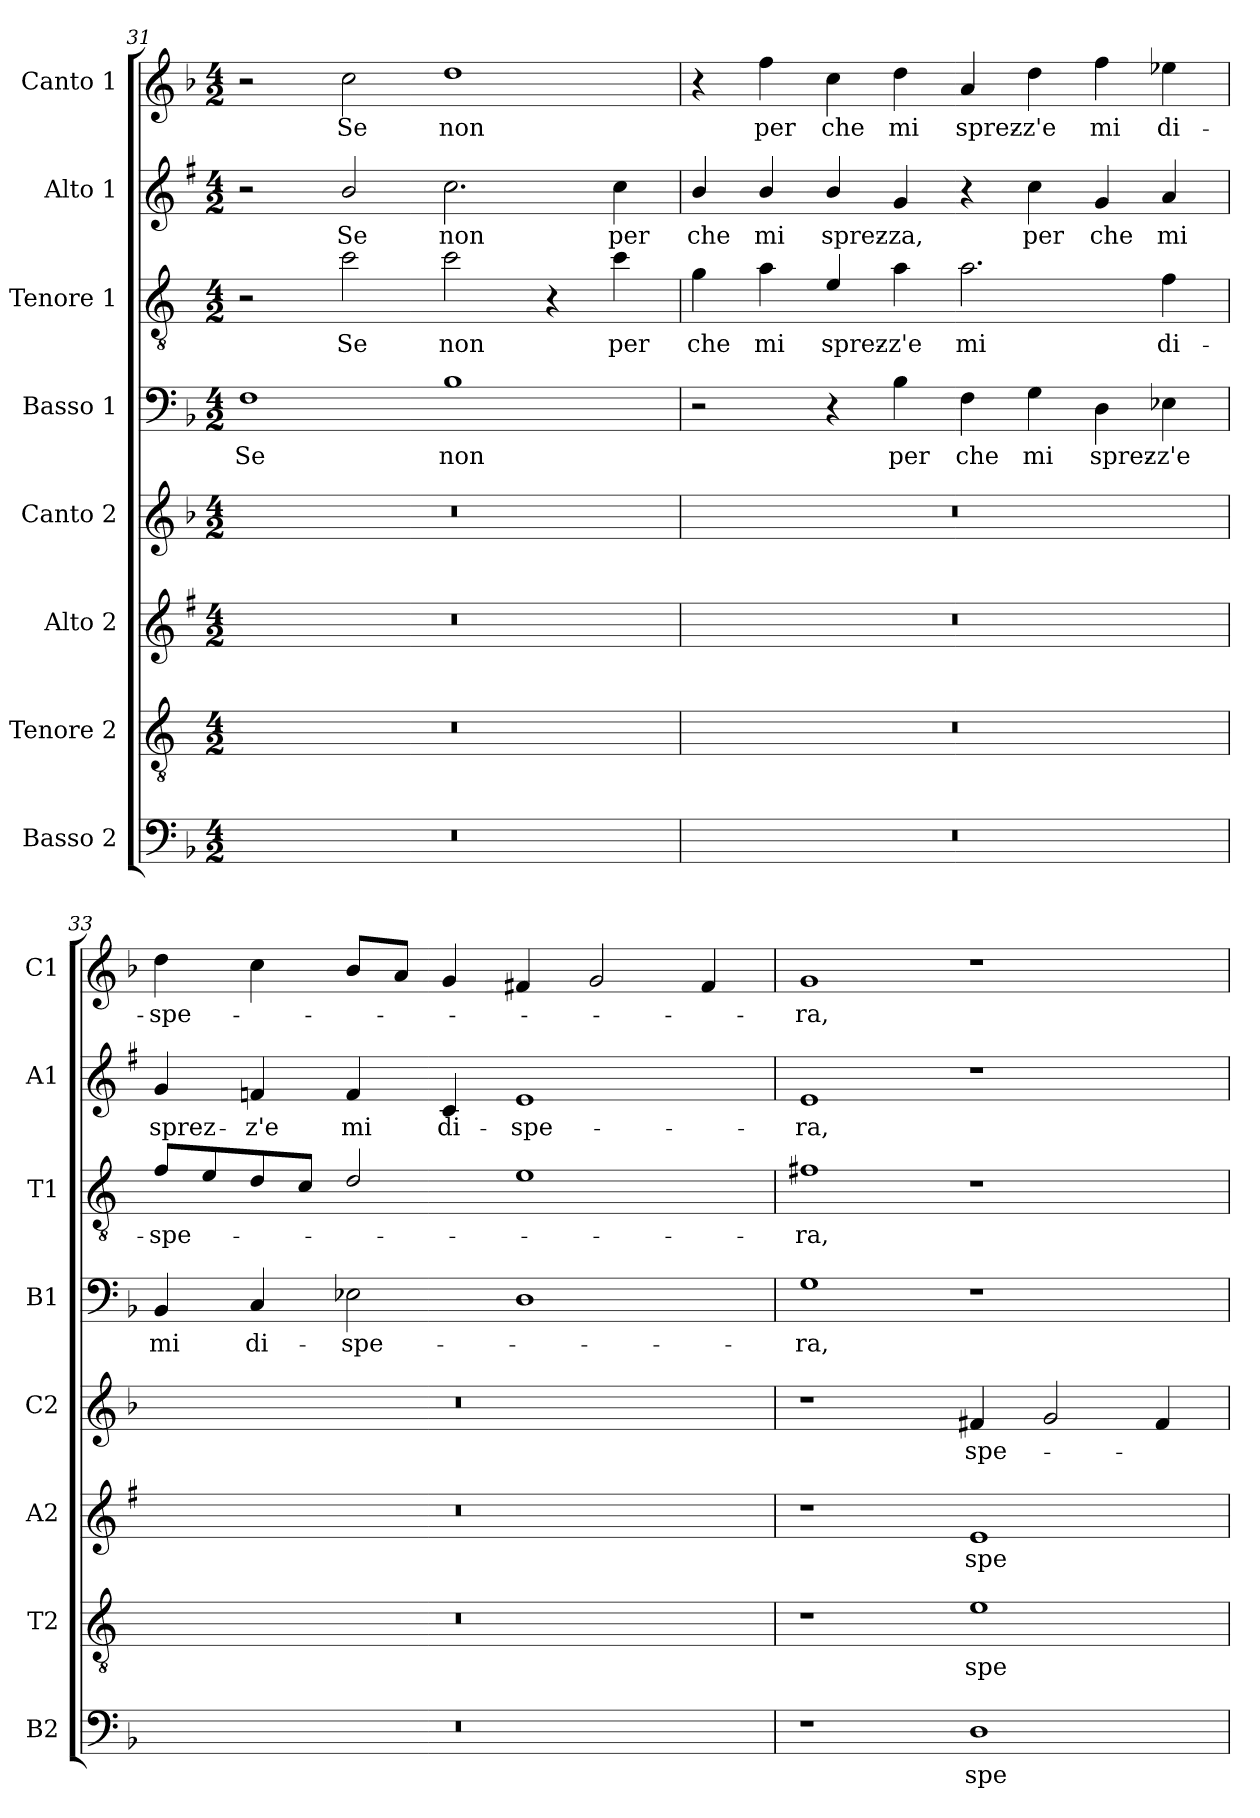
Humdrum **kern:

**kern	**text	**kern	**text	**kern	**text	**kern	**text	**kern	**text	**kern	**text	**kern	**text	**kern	**text
*part8	*part8	*part7	*part7	*part6	*part6	*part5	*part5	*part4	*part4	*part3	*part3	*part2	*part2	*part1	*part1
*staff8	*staff8	*staff7	*staff7	*staff6	*staff6	*staff5	*staff5	*staff4	*staff4	*staff3	*staff3	*staff2	*staff2	*staff1	*staff1
*I"Basso 2	*	*I"Tenore 2	*	*I"Alto 2	*	*I"Canto 2	*	*I"Basso 1	*	*I"Tenore 1	*	*I"Alto 1	*	*I"Canto 1	*
*I'B2	*	*I'T2	*	*I'A2	*	*I'C2	*	*I'B1	*	*I'T1	*	*I'A1	*	*I'C1	*
*clefF4	*	*clefGv2	*	*clefG2	*	*clefG2	*	*clefF4	*	*clefGv2	*	*clefG2	*	*clefG2	*
*	*	*ITrd4c7	*	*ITrd1c2	*	*	*	*	*	*ITrd4c7	*	*ITrd1c2	*	*	*
*k[b-]	*	*k[b-]	*	*k[b-]	*	*k[b-]	*	*k[b-]	*	*k[b-]	*	*k[b-]	*	*k[b-]	*
*F:	*	*F:	*	*F:	*	*F:	*	*F:	*	*F:	*	*F:	*	*F:	*
*M4/2	*	*M4/2	*	*M4/2	*	*M4/2	*	*M4/2	*	*M4/2	*	*M4/2	*	*M4/2	*
=31	=31	=31	=31	=31	=31	=31	=31	=31	=31	=31	=31	=31	=31	=31	=31
!	!	!	!	!	!	!	!	!	!LO:LY:b	!	!	!	!	!	!
0r	.	0r	.	0r	.	0r	.	1F	Se	2r	.	2r	.	2r	.
!	!	!	!	!	!	!	!	!	!	!	!LO:LY:b	!	!LO:LY:b	!	!LO:LY:b
.	.	.	.	.	.	.	.	.	.	2f\	Se	2a/	Se	2cc\	Se
!	!	!	!	!	!	!	!	!	!LO:LY:b	!	!LO:LY:b	!	!LO:LY:b	!	!LO:LY:b
.	.	.	.	.	.	.	.	1B-	non	2f\	non	2.b-\	non	1dd	non
.	.	.	.	.	.	.	.	.	.	4r	.	.	.	.	.
!	!	!	!	!	!	!	!	!	!	!	!LO:LY:b	!	!LO:LY:b	!	!
.	.	.	.	.	.	.	.	.	.	4f\	per	4b-\	per	.	.
=32	=32	=32	=32	=32	=32	=32	=32	=32	=32	=32	=32	=32	=32	=32	=32
!	!	!	!	!	!	!	!	!	!	!	!LO:LY:b	!	!LO:LY:b	!	!
0r	.	0r	.	0r	.	0r	.	2r	.	4c\	che	4a/	che	4r	.
!	!	!	!	!	!	!	!	!	!	!	!LO:LY:b	!	!LO:LY:b	!	!LO:LY:b
.	.	.	.	.	.	.	.	.	.	4d\	mi	4a/	mi	4ff\	per
!	!	!	!	!	!	!	!	!	!	!	!LO:LY:b	!	!LO:LY:b	!	!LO:LY:b
.	.	.	.	.	.	.	.	4r	.	4A/	sprez-	4a/	sprez-	4cc\	che
!	!	!	!	!	!	!	!	!	!LO:LY:b	!	!LO:LY:b	!	!LO:LY:b	!	!LO:LY:b
.	.	.	.	.	.	.	.	4B-\	per	4d\	-z'e	4f/	-za,	4dd\	mi
!	!	!	!	!	!	!	!	!	!LO:LY:b	!	!LO:LY:b	!	!	!	!LO:LY:b
.	.	.	.	.	.	.	.	4F\	che	2.d\	mi	4r	.	4a/	sprez-
!	!	!	!	!	!	!	!	!	!LO:LY:b	!	!	!	!LO:LY:b	!	!LO:LY:b
.	.	.	.	.	.	.	.	4G\	mi	.	.	4b-\	per	4dd\	-z'e
!	!	!	!	!	!	!	!	!	!LO:LY:b	!	!	!	!LO:LY:b	!	!LO:LY:b
.	.	.	.	.	.	.	.	4D\	sprez-	.	.	4f/	che	4ff\	mi
!	!	!	!	!	!	!	!	!	!LO:LY:b	!	!LO:LY:b	!	!LO:LY:b	!	!LO:LY:b
.	.	.	.	.	.	.	.	4E-X\	-z'e	4B-\	di-	4g/	mi	4ee-X\	di-
!!LO:LB:g=z
=33	=33	=33	=33	=33	=33	=33	=33	=33	=33	=33	=33	=33	=33	=33	=33
!	!	!	!	!	!	!	!	!	!LO:LY:b	!	!LO:LY:b	!	!LO:LY:b	!	!LO:LY:b
0r	.	0r	.	0r	.	0r	.	4BB-/	mi	8B-/L	-spe-	4f/	sprez-	4dd\	-spe-
.	.	.	.	.	.	.	.	.	.	8A/	.	.	.	.	.
!	!	!	!	!	!	!	!	!	!LO:LY:b	!	!	!	!LO:LY:b	!	!
.	.	.	.	.	.	.	.	4C/	di-	8G/	.	4e-X/	-z'e	4cc\	.
.	.	.	.	.	.	.	.	.	.	8F/J	.	.	.	.	.
!	!	!	!	!	!	!	!	!	!LO:LY:b	!	!	!	!LO:LY:b	!	!
.	.	.	.	.	.	.	.	2E-X\	-spe-	2G/	.	4e-/	mi	8b-/L	.
.	.	.	.	.	.	.	.	.	.	.	.	.	.	8a/J	.
!	!	!	!	!	!	!	!	!	!	!	!	!	!LO:LY:b	!	!
.	.	.	.	.	.	.	.	.	.	.	.	4B-/	di-	4g/	.
!	!	!	!	!	!	!	!	!	!	!	!	!	!LO:LY:b	!	!
.	.	.	.	.	.	.	.	1D	.	1A	.	1d	-spe-	4f#X/	.
.	.	.	.	.	.	.	.	.	.	.	.	.	.	2g/	.
.	.	.	.	.	.	.	.	.	.	.	.	.	.	4f#/	.
=34	=34	=34	=34	=34	=34	=34	=34	=34	=34	=34	=34	=34	=34	=34	=34
!	!	!	!	!	!	!	!	!	!LO:LY:b	!	!LO:LY:b	!	!LO:LY:b	!	!LO:LY:b
1r	.	1r	.	1r	.	1r	.	1G	-ra,	1Bn	-ra,	1d	-ra,	1g	-ra,
!	!LO:LY:b	!	!LO:LY:b	!	!LO:LY:b	!	!LO:LY:b	!	!	!	!	!	!	!	!
1D	spe-	1A	spe-	1d	spe-	4f#X/	spe-	1r	.	1r	.	1r	.	1r	.
.	.	.	.	.	.	2g/	.	.	.	.	.	.	.	.	.
.	.	.	.	.	.	4f#/	.	.	.	.	.	.	.	.	.
=	=	=	=	=	=	=	=	=	=	=	=	=	=	=	=
*-	*-	*-	*-	*-	*-	*-	*-	*-	*-	*-	*-	*-	*-	*-	*-
